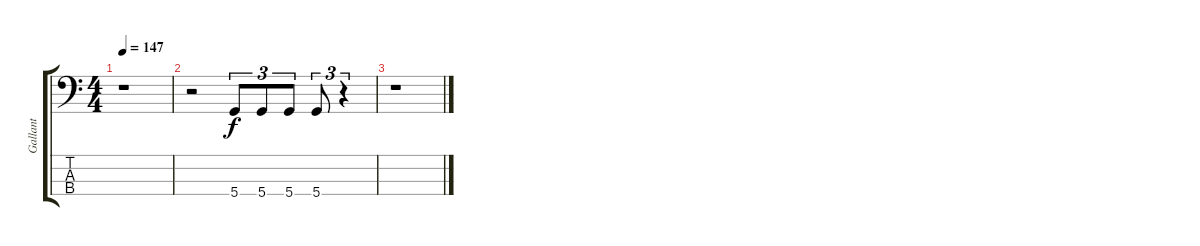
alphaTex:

\track ("Gallant" "Gallant") {instrument electricbassfinger}
\staff {score tabs}
\tuning (G2 D2 A1 D1) {hide}
\ts (4 4)
\tempo 147
\clef f4
\ks c
r.1{dy f} |
r.2 5.4.8{tu (3 2)} 5.4.8{tu (3 2)} 5.4.8{tu (3 2)} 5.4.8{tu (3 2)} r.4{tu (3 2)} |
r.1
